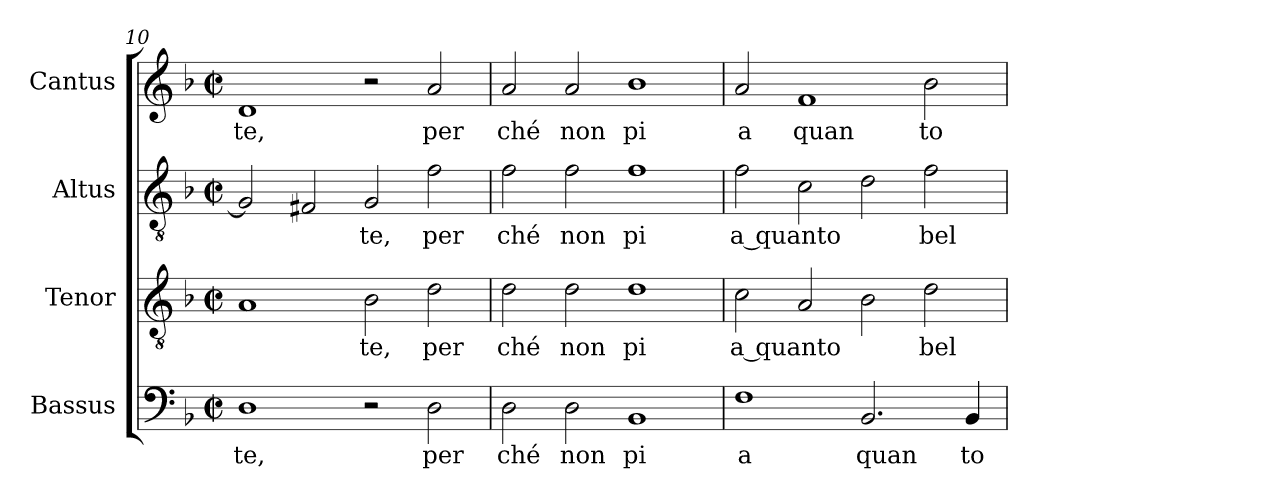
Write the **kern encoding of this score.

**kern	**text	**kern	**text	**kern	**text	**kern	**text
*part4	*part4	*part3	*part3	*part2	*part2	*part1	*part1
*staff4	*staff4	*staff3	*staff3	*staff2	*staff2	*staff1	*staff1
*I"Bassus	*	*I"Tenor	*	*I"Altus	*	*I"Cantus	*
*clefF4	*	*clefGv2	*	*clefGv2	*	*clefG2	*
*k[b-]	*	*k[b-]	*	*k[b-]	*	*k[b-]	*
*F:	*	*F:	*	*F:	*	*F:	*
*M2/2	*	*M2/2	*	*M2/2	*	*M2/2	*
*met(c|)	*	*met(c|)	*	*met(c|)	*	*met(c|)	*
=10	=10	=10	=10	=10	=10	=10	=10
!	!LO:LY:b:cj	!	!	!	!	!	!LO:LY:b:cj
1D	te,	1A	.	2G/]	.	1d	te,
.	.	.	.	2F#/	.	.	.
!	!	!	!LO:LY:b:cj	!	!LO:LY:b:cj	!	!
2r	.	2B-\	te,	2G/	te,	2r	.
!	!LO:LY:b:cj	!	!LO:LY:b:cj	!	!LO:LY:b:cj	!	!LO:LY:b:cj
2D\	per	2d\	per	2f\	per	2a/	per
=11	=11	=11	=11	=11	=11	=11	=11
!	!LO:LY:b:cj	!	!LO:LY:b:cj	!	!LO:LY:b:cj	!	!LO:LY:b:cj
2D\	ché	2d\	ché	2f\	ché	2a/	ché
!	!LO:LY:b:cj	!	!LO:LY:b:cj	!	!LO:LY:b:cj	!	!LO:LY:b:cj
2D\	non	2d\	non	2f\	non	2a/	non
!	!LO:LY:b:cj	!	!LO:LY:b:cj	!	!LO:LY:b:cj	!	!LO:LY:b:cj
1BB-	pi	1d	pi	1f	pi	1b-	pi
=12	=12	=12	=12	=12	=12	=12	=12
!	!LO:LY:b:cj	!	!LO:LY:b:cj	!	!LO:LY:b:cj	!	!LO:LY:b:cj
1F	a	2c\	a quanto	2f\	a quanto	2a/	a
!	!	!	!	!	!	!	!LO:LY:b:cj
.	.	2A/	.	2c\	.	1f	quan
!	!LO:LY:b:cj	!	!	!	!	!	!
2.BB-/	quan	2B-\	.	2d\	.	.	.
!	!	!	!LO:LY:b:cj	!	!LO:LY:b:cj	!	!LO:LY:b:cj
.	.	2d\	bel	2f\	bel	2b-\	to
!	!LO:LY:b:cj	!	!	!	!	!	!
4BB-/	to	.	.	.	.	.	.
=	=	=	=	=	=	=	=
*-	*-	*-	*-	*-	*-	*-	*-
